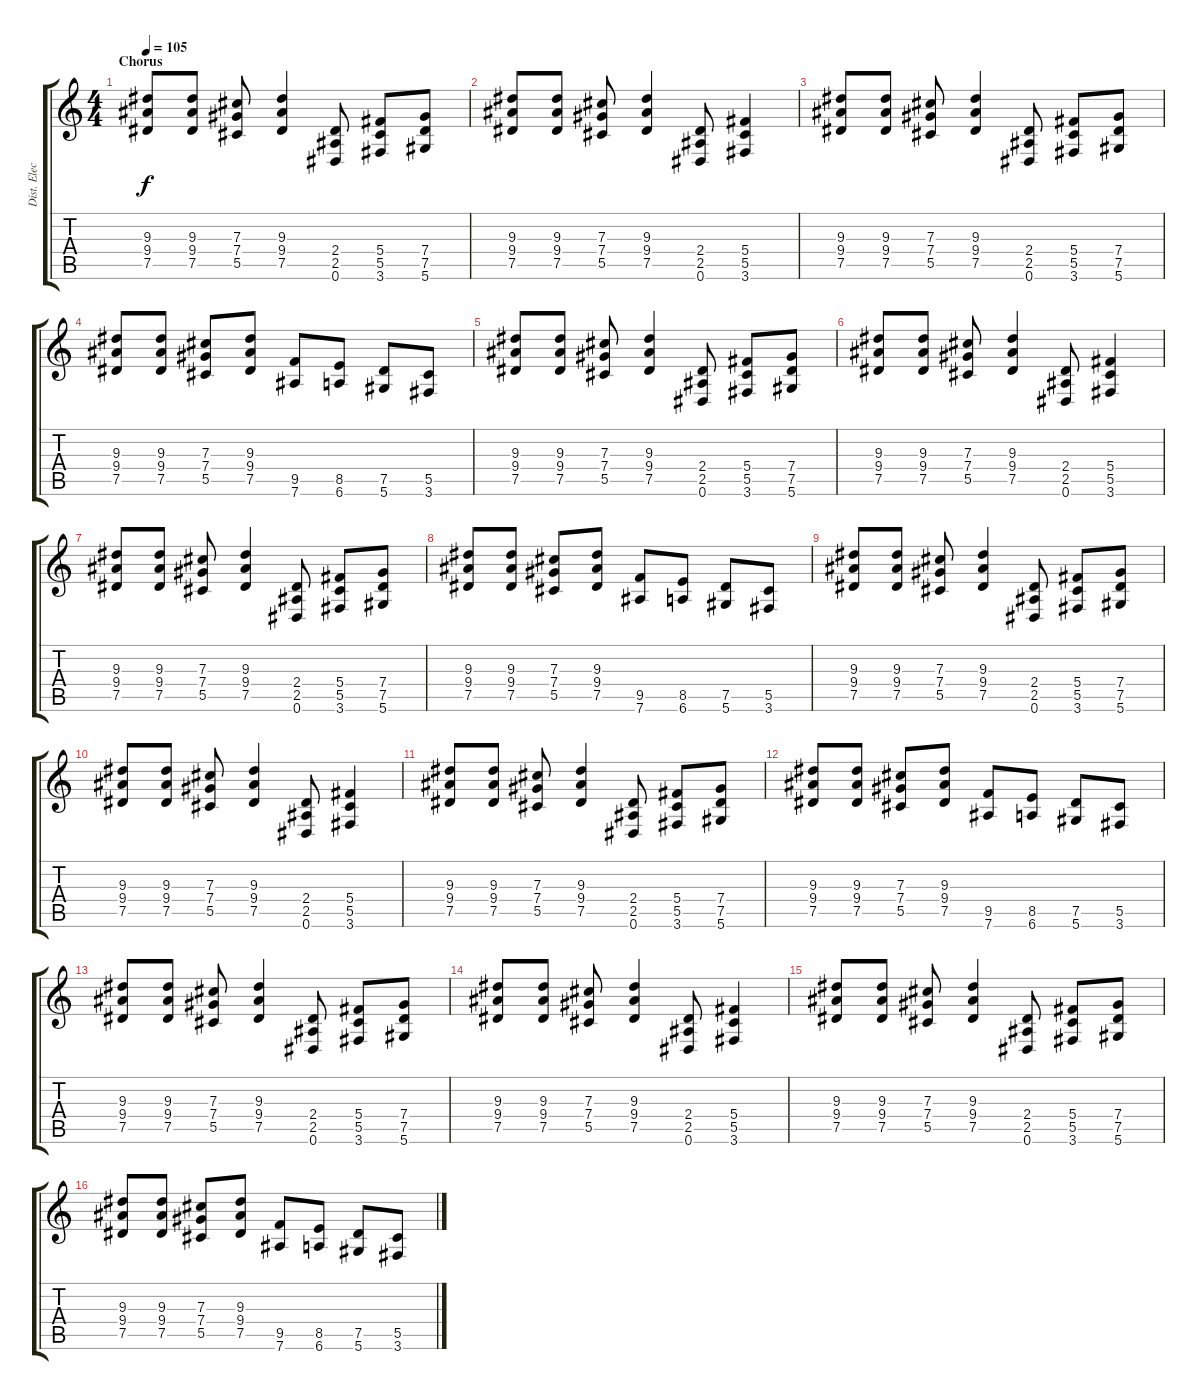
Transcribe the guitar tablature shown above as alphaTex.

\track ("Dist. Electric I" "Dist. Elec") {instrument distortionguitar}
\staff {score tabs}
\tuning (Eb4 Bb3 Gb3 Db3 Ab2 Eb2) {hide}
\ts (4 4)
\section ("" "Chorus")
\tempo 105
\clef g2
\ks c
(9.3 9.4 7.5).8{dy f} (9.3 9.4 7.5).8 (7.3 7.4 5.5).8 (9.3 9.4 7.5).4 (2.4 2.5 0.6).8 (5.4 5.5 3.6).8 (7.4 7.5 5.6).8 |
(9.3 9.4 7.5).8 (9.3 9.4 7.5).8 (7.3 7.4 5.5).8 (9.3 9.4 7.5).4 (2.4 2.5 0.6).8 (5.4 5.5 3.6).4 |
(9.3 9.4 7.5).8 (9.3 9.4 7.5).8 (7.3 7.4 5.5).8 (9.3 9.4 7.5).4 (2.4 2.5 0.6).8 (5.4 5.5 3.6).8 (7.4 7.5 5.6).8 |
(9.3 9.4 7.5).8 (9.3 9.4 7.5).8 (7.3 7.4 5.5).8 (9.3 9.4 7.5).8 (9.5 7.6).8 (8.5 6.6).8 (7.5 5.6).8 (5.5 3.6).8 |
(9.3 9.4 7.5).8 (9.3 9.4 7.5).8 (7.3 7.4 5.5).8 (9.3 9.4 7.5).4 (2.4 2.5 0.6).8 (5.4 5.5 3.6).8 (7.4 7.5 5.6).8 |
(9.3 9.4 7.5).8 (9.3 9.4 7.5).8 (7.3 7.4 5.5).8 (9.3 9.4 7.5).4 (2.4 2.5 0.6).8 (5.4 5.5 3.6).4 |
(9.3 9.4 7.5).8 (9.3 9.4 7.5).8 (7.3 7.4 5.5).8 (9.3 9.4 7.5).4 (2.4 2.5 0.6).8 (5.4 5.5 3.6).8 (7.4 7.5 5.6).8 |
(9.3 9.4 7.5).8 (9.3 9.4 7.5).8 (7.3 7.4 5.5).8 (9.3 9.4 7.5).8 (9.5 7.6).8 (8.5 6.6).8 (7.5 5.6).8 (5.5 3.6).8 |
(9.3 9.4 7.5).8 (9.3 9.4 7.5).8 (7.3 7.4 5.5).8 (9.3 9.4 7.5).4 (2.4 2.5 0.6).8 (5.4 5.5 3.6).8 (7.4 7.5 5.6).8 |
(9.3 9.4 7.5).8 (9.3 9.4 7.5).8 (7.3 7.4 5.5).8 (9.3 9.4 7.5).4 (2.4 2.5 0.6).8 (5.4 5.5 3.6).4 |
(9.3 9.4 7.5).8 (9.3 9.4 7.5).8 (7.3 7.4 5.5).8 (9.3 9.4 7.5).4 (2.4 2.5 0.6).8 (5.4 5.5 3.6).8 (7.4 7.5 5.6).8 |
(9.3 9.4 7.5).8 (9.3 9.4 7.5).8 (7.3 7.4 5.5).8 (9.3 9.4 7.5).8 (9.5 7.6).8 (8.5 6.6).8 (7.5 5.6).8 (5.5 3.6).8 |
(9.3 9.4 7.5).8 (9.3 9.4 7.5).8 (7.3 7.4 5.5).8 (9.3 9.4 7.5).4 (2.4 2.5 0.6).8 (5.4 5.5 3.6).8 (7.4 7.5 5.6).8 |
(9.3 9.4 7.5).8 (9.3 9.4 7.5).8 (7.3 7.4 5.5).8 (9.3 9.4 7.5).4 (2.4 2.5 0.6).8 (5.4 5.5 3.6).4 |
(9.3 9.4 7.5).8 (9.3 9.4 7.5).8 (7.3 7.4 5.5).8 (9.3 9.4 7.5).4 (2.4 2.5 0.6).8 (5.4 5.5 3.6).8 (7.4 7.5 5.6).8 |
(9.3 9.4 7.5).8 (9.3 9.4 7.5).8 (7.3 7.4 5.5).8 (9.3 9.4 7.5).8 (9.5 7.6).8 (8.5 6.6).8 (7.5 5.6).8 (5.5 3.6).8
